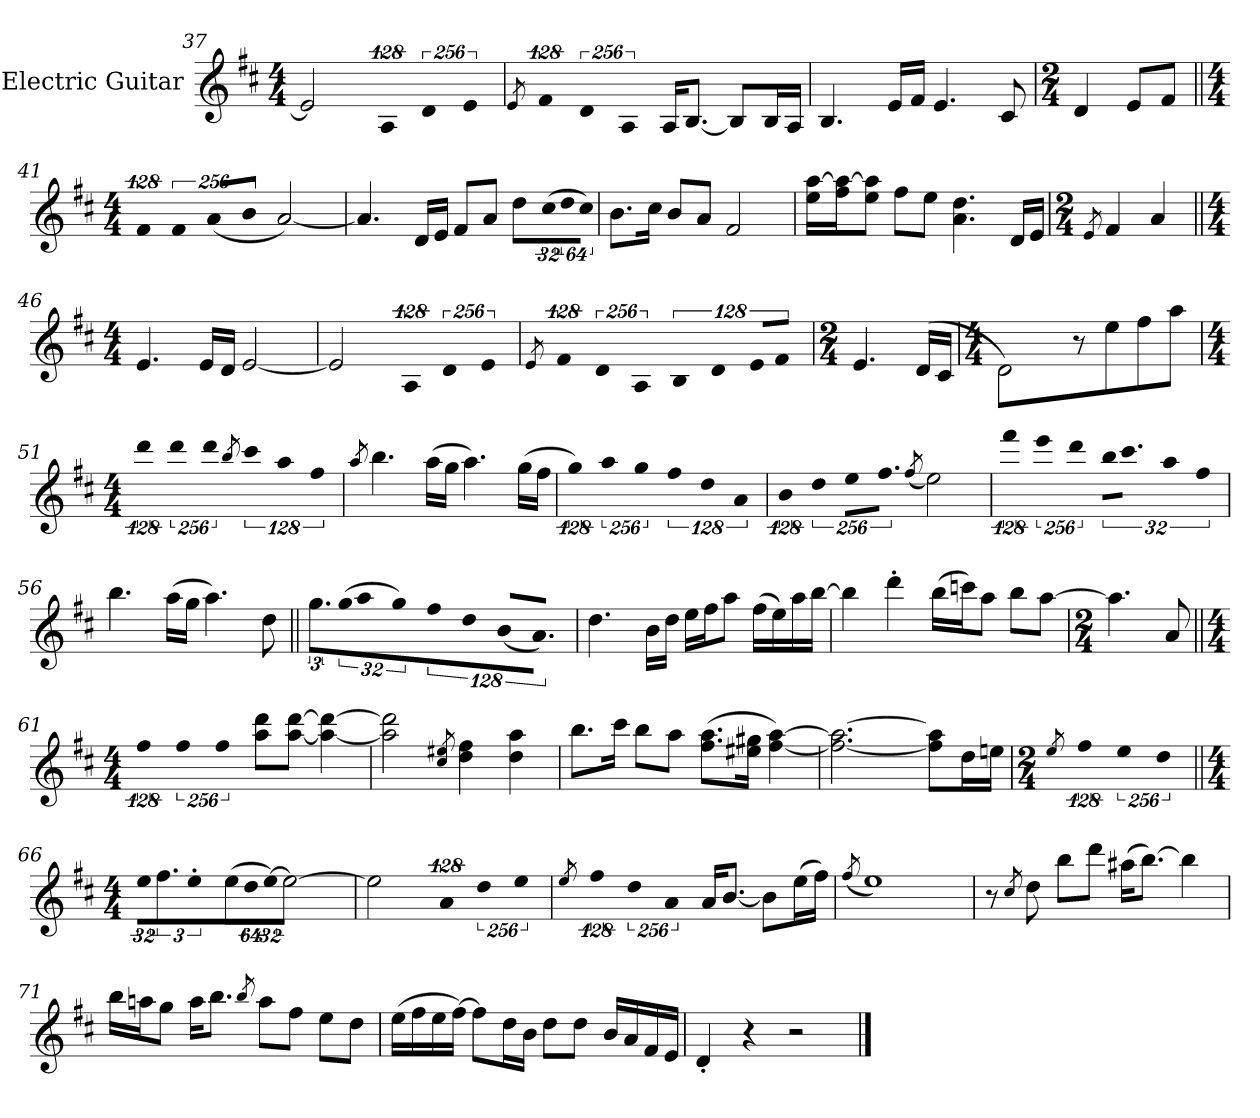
**kern
*part1
*staff1
*I"Electric Guitar
*I'E. Gtr.
*clefG2
*ITrd7c12
*k[f#c#]
*D:
*M4/4
=37
2Ei/]
!LO:N:vis=4
512%85AAi/
!LO:N:vis=4
1024%171Di/
!LO:N:vis=4
1024%171Ei/
!!LO:LB:g=z
=38
8qEi/
!LO:N:vis=4
512%85F#i/
!LO:N:vis=4
1024%171Di/
!LO:N:vis=4
1024%171AAi/
16AAi/KL
[<8.BBi/J
8BBi/L]
16BBi/L
16AAi/JJ
=39
4.BBi/
16Ei/LL
16F#i/JJ
4.Ei/
8C#i/
=40
*M2/4
4Di/
8Ei/L
8F#i/J
=41||
*M4/4
!LO:N:vis=4
512%85F#i/
!LO:N:vis=4
1024%171F#i/
!LO:N:vis=8
(1024%85Ai/L
!LO:N:vis=8
512%43Bi/J
[<2Ai/)
!!LO:LB:g=z
=42
4.Ai/]
16Di/LL
16Ei/JJ
8F#i/L
8Ai/J
8di\L
!LO:N:vis=16
(512%21c#i\L
!LO:N:vis=16
1024%43di\
!LO:N:vis=16
1024%43c#i\JJ)
=43
8.Bi\L
16c#i\Jk
8Bi/L
8Ai/J
2F#i/
=44
16ei\ [>16aiLL
16f#i\ 16ai_>J
8ei\ 8ai]J
8f#i\L
8ei\J
4.Ai\ 4.di
16Di/LL
16Ei/JJ
=45
*M2/4
8qEi/
4F#i/
4Ai/
!!LO:PB:g=z
=46||
*M4/4
4.Ei/
16Ei/LL
16Di/JJ
[<2Ei/
=47
2Ei/]
!LO:N:vis=4
512%85AAi/
!LO:N:vis=4
1024%171Di/
!LO:N:vis=4
1024%171Ei/
=48
8qEi/
!LO:N:vis=4
512%85F#i/
!LO:N:vis=4
1024%171Di/
!LO:N:vis=4
1024%171AAi/
!LO:N:vis=4
512%85BBi/
!LO:N:vis=4
1024%171Di/
!LO:N:vis=8
1024%85Ei/L
!LO:N:vis=8
512%43F#i/J
=49
*M2/4
4.Ei/
(16Di/LL
16C#i/JJ
=50
*M4/4
2Di/)
8r
8ei\
8f#i\
8ai\J
!!LO:LB:g=z
=51
*M4/4
!LO:N:vis=4
512%85ddi\
!LO:N:vis=4
1024%171ddi\
!LO:N:vis=4
1024%171ddi\
8qbi/
!LO:N:vis=4
512%85cc#i\
!LO:N:vis=4
1024%171ai\
!LO:N:vis=4
1024%171f#i\
=52
8qai/
4.bi\
(16ai\LL
16gi\JJ
4.ai\)
(16gi\LL
16f#i\JJ
=53
!LO:N:vis=4
512%85gi\)
!LO:N:vis=4
1024%171ai\
!LO:N:vis=4
1024%171gi\
!LO:N:vis=4
512%85f#i\
!LO:N:vis=4
1024%171di\
!LO:N:vis=4
1024%171Ai/
=54
!LO:N:vis=4
512%85Bi\
!LO:N:vis=4
1024%171di\
!LO:N:vis=16
1024%43ei\KL
12.f#i\J
(8qf#i/
2ei\)
!!LO:LB:g=z
=55
!LO:N:vis=4
512%85ff#i\
!LO:N:vis=4
1024%171eei\
!LO:N:vis=4
1024%171ddi\
!LO:N:vis=16
512%21bi\KL
12.cc#i\J
!LO:N:vis=4
1024%171ai\
!LO:N:vis=4
1024%171f#i\
=56
4.bi\
(16ai\LL
16gi\JJ
4.ai\)
8di\
=57||
12.gi\L
!LO:N:vis=16
(512%21gi\Jk
!LO:N:vis=4
1024%171ai\
!LO:N:vis=4
1024%171gi\)
!LO:N:vis=4
512%85f#i\
!LO:N:vis=4
1024%171di\
!LO:N:vis=16
(1024%43Bi/KL
12.Ai/J)
=58
4.di\
16Bi\LL
16di\JJ
16ei\LL
16f#i\J
8ai\J
(16f#i\LL
16ei\)
16ai\
[>16bi\JJ
!!LO:LB:g=z
=59
4bi\]
4dd'i\
(16bi\LL
16ccni\J)
8ai\J
8bi\L
[>8ai\J
=60
*M2/4
4.ai\]
8Ai/
=61||
*M4/4
!LO:N:vis=4
512%85f#i\
!LO:N:vis=4
1024%171f#i\
!LO:N:vis=4
1024%171f#i\
8ai\ 8ddiL
[<8ai\ [>8ddiJ
4ai\_< 4ddi_>
=62
2ai\] 2ddi]
8qc#i/ 8qe#Xi
4di\ 4f#i
4di\ 4ai
!!LO:LB:g=z
=63
8.bi\L
16cc#i\Jk
8bi\L
8ai\J
(8.f#i\ 8.aiL
16e#Xi\ 16g#XiJk
[<4f#i\ [>4ai)
=64
2.f#i\_< 2.ai_>
8f#i\] 8ai]L
16di\L
16eni\JJ
=65
*M2/4
8qei/
!LO:N:vis=4
512%85f#i\
!LO:N:vis=4
1024%171ei\
!LO:N:vis=4
1024%171di\
=66||
*M4/4
!LO:N:vis=16
512%21ei\KL
12.f#i\J
!LO:N:vis=4
1024%171e'i\
!LO:N:vis=8
(32..ei\L
!LO:N:vis=8
1024%57di\
!LO:N:vis=8
[>512%29ei\J)
2ei\_>
!!LO:LB:g=z
=67
2ei\]
!LO:N:vis=4
512%85Ai/
!LO:N:vis=4
1024%171di\
!LO:N:vis=4
1024%171ei\
=68
8qei/
!LO:N:vis=4
512%85f#i\
!LO:N:vis=4
1024%171di\
!LO:N:vis=4
1024%171Ai/
16Ai/KL
[<8.Bi/J
8Bi\L]
(16ei\L
16f#i\JJ)
=69
(8qf#i/
1ei)
=70
8r
8qc#i/
8di\
8bi\L
8ddi\J
(16a#Xi\KL
[>8.bi\J)
4bi\]
!!LO:LB:g=z
=71
16bi\LL
16ani\J
8gi\J
16ai\KL
8.bi\J
8qbi/
8ai\L
8f#i\J
8ei\L
8di\J
=72
(16ei\LL
16f#i\
16ei\
[>16f#i\JJ)
8f#i\L]
16di\L
16Bi\JJ
8di\L
8di\J
16Bi/LL
16Ai/
16F#i/
16Ei/JJ
=73
4D'i/
4r
2r
==
*-
